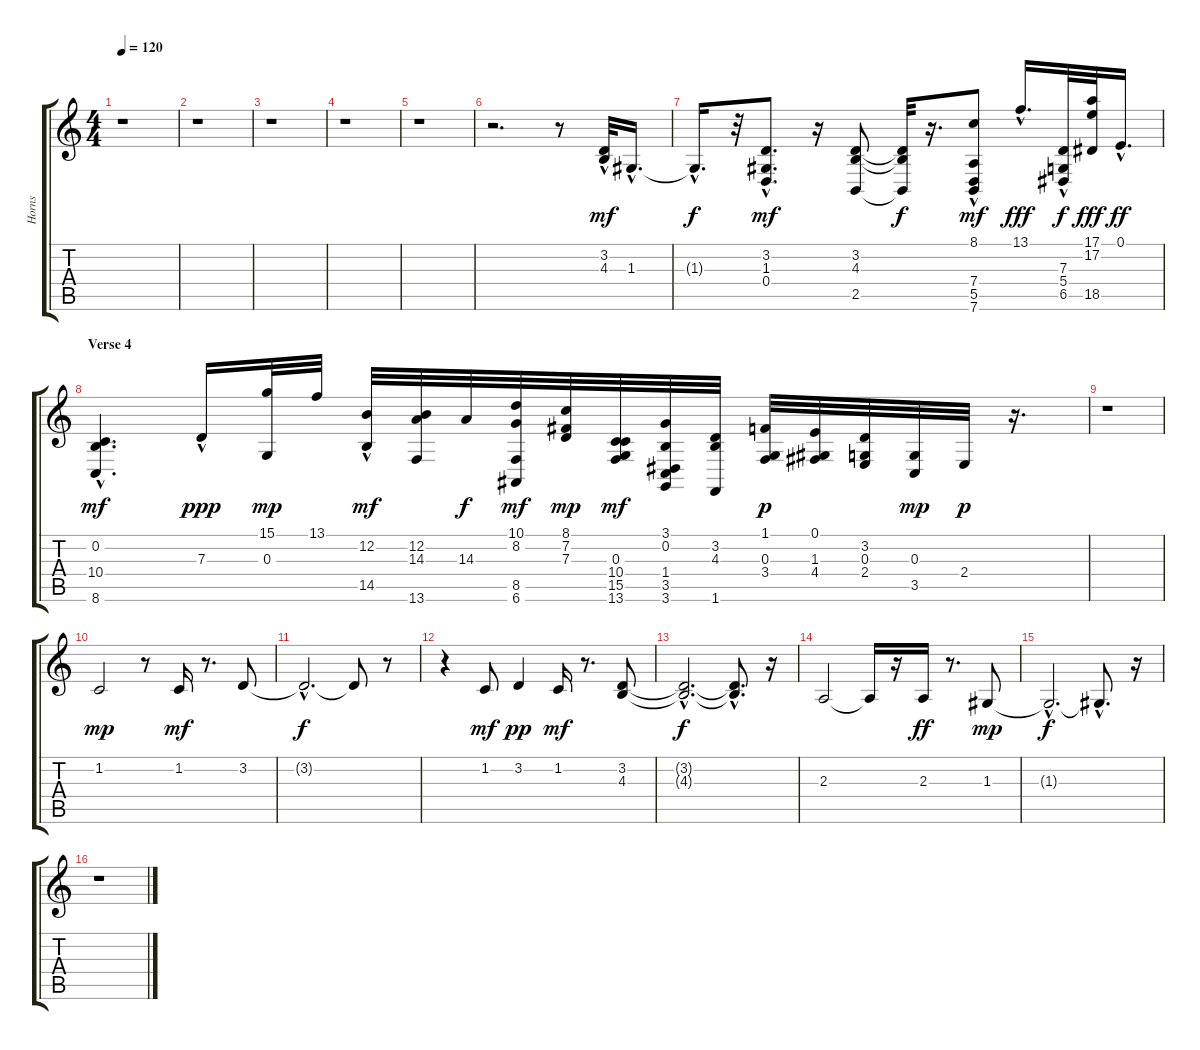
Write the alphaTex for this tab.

\track ("Horns" "Horns") {instrument brasssection}
\staff {score tabs}
\tuning (E4 B3 G3 D3 A2 E2) {hide}
\ts (4 4)
\tempo 120
\clef g2
\ks c
r.1{dy ff} |
r.1 |
r.1 |
r.1 |
r.1 |
r.2{d} r.8 (3.2{hac} 4.3{hac}).32{dy mf} 1.3{hac}.16{d} |
1.3{hac t}.16{d dy f} r.32 (3.2{hac} 1.3 0.4{hac}).8{d dy mf} r.16 (3.2 4.3 2.5).8 (3.2{t} 4.3{t} 2.5{t}).32{dy f} r.16{d} (8.1{hac} 7.4{hac} 5.5{hac} 7.6).8{dy mf} 13.1{hac}.16{d dy fff} (7.3{hac} 5.4{hac} 6.5{hac}).32{dy f} (17.1 17.2 18.5).32{dy fff} 0.1{hac}.16{d dy ff} |
\section ("" "Verse 4")
(0.2{hac} 10.4{hac} 8.6{hac}).4{d dy mf} 7.3{hac}.16{dy ppp} (15.1 0.3).32{dy mp} 13.1.32 (12.2{hac} 14.5).32{dy mf} (12.2 14.3 13.6).32 14.3.32{dy f} (10.1 8.2 8.5 6.6).32{dy mf} (8.1 7.2 7.3).32{dy mp} (0.3 10.4 15.5 13.6).32{dy mf} (3.1 0.2 1.4 3.5 3.6).32 (3.2 4.3 1.6).32 (1.1 0.3 3.4).32{dy p} (0.1 1.3 4.4).32 (3.2 0.3 2.4).32 (0.3 3.5).32{dy mp} 2.4.32{dy p} r.16{d} |
r.1 |
1.2.2{dy mp} r.8 1.2.16{dy mf} r.8{d} 3.2.8 |
3.2{hac t}.2{d dy f} 3.2{t}.8 r.8 |
r.4 1.2.8{dy mf} 3.2.4{dy pp} 1.2.16{dy mf} r.8{d} (3.2 4.3).8 |
(3.2{hac t} 4.3{hac t}).2{d dy f} (3.2{hac t} 4.3{hac t}).8{d} r.16 |
2.3.2 2.3{t}.16 r.16 2.3.16{dy ff} r.8{d} 1.3.8{dy mp} |
1.3{hac t}.2{d dy f} 1.3{hac t}.8{d} r.16 |
r.1
